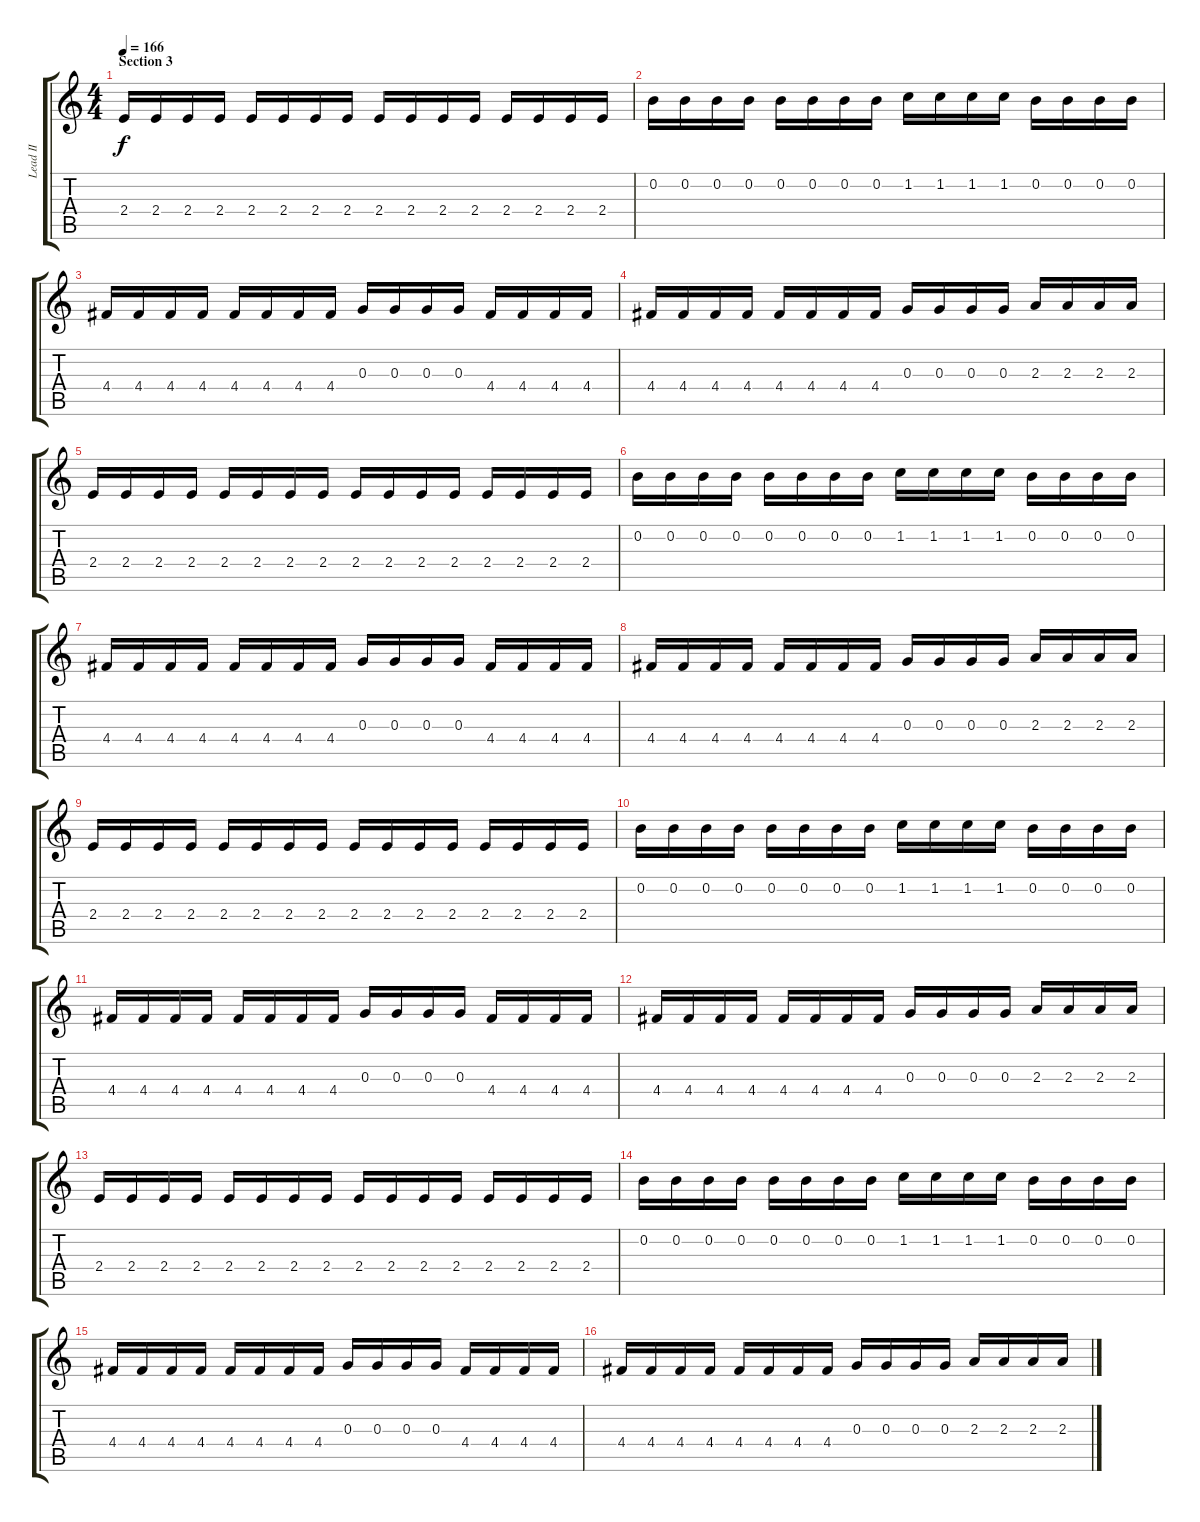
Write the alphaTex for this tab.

\track ("Lead II" "Lead II") {instrument distortionguitar}
\staff {score tabs}
\tuning (E4 B3 G3 D3 A2 E2) {hide}
\ts (4 4)
\section ("" "Section 3")
\tempo 166
\clef g2
\ks c
2.4.16{dy f} 2.4.16 2.4.16 2.4.16 2.4.16 2.4.16 2.4.16 2.4.16 2.4.16 2.4.16 2.4.16 2.4.16 2.4.16 2.4.16 2.4.16 2.4.16 |
0.2.16 0.2.16 0.2.16 0.2.16 0.2.16 0.2.16 0.2.16 0.2.16 1.2.16 1.2.16 1.2.16 1.2.16 0.2.16 0.2.16 0.2.16 0.2.16 |
4.4.16 4.4.16 4.4.16 4.4.16 4.4.16 4.4.16 4.4.16 4.4.16 0.3.16 0.3.16 0.3.16 0.3.16 4.4.16 4.4.16 4.4.16 4.4.16 |
4.4.16 4.4.16 4.4.16 4.4.16 4.4.16 4.4.16 4.4.16 4.4.16 0.3.16 0.3.16 0.3.16 0.3.16 2.3.16 2.3.16 2.3.16 2.3.16 |
2.4.16 2.4.16 2.4.16 2.4.16 2.4.16 2.4.16 2.4.16 2.4.16 2.4.16 2.4.16 2.4.16 2.4.16 2.4.16 2.4.16 2.4.16 2.4.16 |
0.2.16 0.2.16 0.2.16 0.2.16 0.2.16 0.2.16 0.2.16 0.2.16 1.2.16 1.2.16 1.2.16 1.2.16 0.2.16 0.2.16 0.2.16 0.2.16 |
4.4.16 4.4.16 4.4.16 4.4.16 4.4.16 4.4.16 4.4.16 4.4.16 0.3.16 0.3.16 0.3.16 0.3.16 4.4.16 4.4.16 4.4.16 4.4.16 |
4.4.16 4.4.16 4.4.16 4.4.16 4.4.16 4.4.16 4.4.16 4.4.16 0.3.16 0.3.16 0.3.16 0.3.16 2.3.16 2.3.16 2.3.16 2.3.16 |
2.4.16 2.4.16 2.4.16 2.4.16 2.4.16 2.4.16 2.4.16 2.4.16 2.4.16 2.4.16 2.4.16 2.4.16 2.4.16 2.4.16 2.4.16 2.4.16 |
0.2.16 0.2.16 0.2.16 0.2.16 0.2.16 0.2.16 0.2.16 0.2.16 1.2.16 1.2.16 1.2.16 1.2.16 0.2.16 0.2.16 0.2.16 0.2.16 |
4.4.16 4.4.16 4.4.16 4.4.16 4.4.16 4.4.16 4.4.16 4.4.16 0.3.16 0.3.16 0.3.16 0.3.16 4.4.16 4.4.16 4.4.16 4.4.16 |
4.4.16 4.4.16 4.4.16 4.4.16 4.4.16 4.4.16 4.4.16 4.4.16 0.3.16 0.3.16 0.3.16 0.3.16 2.3.16 2.3.16 2.3.16 2.3.16 |
2.4.16 2.4.16 2.4.16 2.4.16 2.4.16 2.4.16 2.4.16 2.4.16 2.4.16 2.4.16 2.4.16 2.4.16 2.4.16 2.4.16 2.4.16 2.4.16 |
0.2.16 0.2.16 0.2.16 0.2.16 0.2.16 0.2.16 0.2.16 0.2.16 1.2.16 1.2.16 1.2.16 1.2.16 0.2.16 0.2.16 0.2.16 0.2.16 |
4.4.16 4.4.16 4.4.16 4.4.16 4.4.16 4.4.16 4.4.16 4.4.16 0.3.16 0.3.16 0.3.16 0.3.16 4.4.16 4.4.16 4.4.16 4.4.16 |
4.4.16 4.4.16 4.4.16 4.4.16 4.4.16 4.4.16 4.4.16 4.4.16 0.3.16 0.3.16 0.3.16 0.3.16 2.3.16 2.3.16 2.3.16 2.3.16
